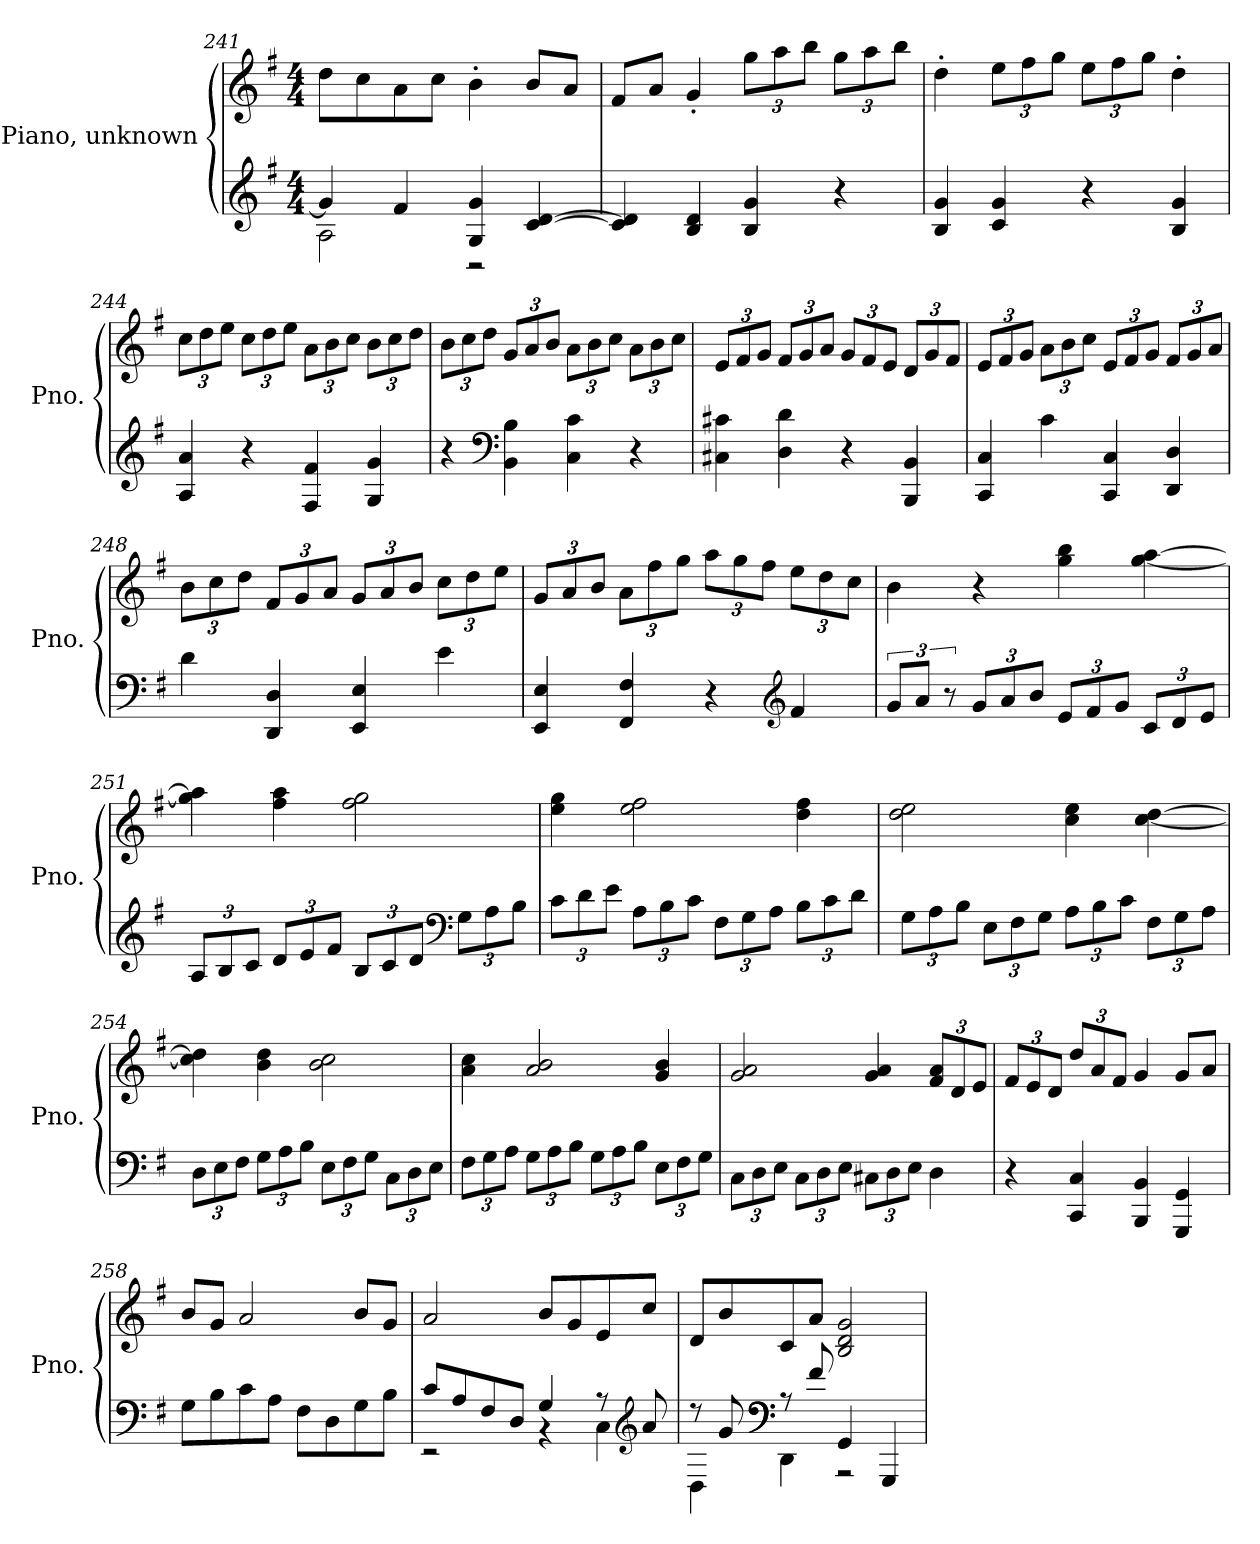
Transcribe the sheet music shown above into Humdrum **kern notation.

**kern	**kern
*part1	*part1
*staff2	*staff1
*I"Piano, unknown	*
*I'Pno.	*
*clefG2	*clefG2
*k[f#]	*k[f#]
*M4/4	*M4/4
=241	=241
*^	*
4g/]	2A\	8dd\L
.	.	8cc\
4f#/	.	8a\
.	.	8cc\J
4G/ 4g/	2r	4b'\
[4c/ [4d/	.	8b/L
.	.	8a/J
*v	*v	*
=242	=242
4c/] 4d/]	8f#/L
.	8a/J
4B/ 4d/	4g'/
*	*Xbrackettup
4B/ 4g/	12gg\L
.	12aa\
.	12bb\J
4r	12gg\L
.	12aa\
.	12bb\J
=243	=243
4B/ 4g/	4dd'\
4c/ 4g/	12ee\L
.	12ff#\
.	12gg\J
4r	12ee\L
.	12ff#\
.	12gg\J
4B/ 4g/	4dd'\
!!LO:LB:g=z
=244	=244
4A/ 4a/	12cc\L
.	12dd\
.	12ee\J
4r	12cc\L
.	12dd\
.	12ee\J
4F#/ 4f#/	12a\L
.	12b\
.	12cc\J
4G/ 4g/	12b\L
.	12cc\
.	12dd\J
=245	=245
4r	12b\L
.	12cc\
.	12dd\J
*clefF4	*
4BB\ 4B\	12g/L
.	12a/
.	12b/J
4C\ 4c\	12a\L
.	12b\
.	12cc\J
4r	12a\L
.	12b\
.	12cc\J
=246	=246
4C#X\ 4c#X\	12e/L
.	12f#/
.	12g/J
4D\ 4d\	12f#/L
.	12g/
.	12a/J
4r	12g/L
.	12f#/
.	12e/J
4BBB/ 4BB/	12d/L
.	12g/
.	12f#/J
!!LO:LB:g=z
=247	=247
4CC/ 4C/	12e/L
.	12f#/
.	12g/J
4c\	12a\L
.	12b\
.	12cc\J
4CC/ 4C/	12e/L
.	12f#/
.	12g/J
4DD/ 4D/	12f#/L
.	12g/
.	12a/J
=248	=248
4d\	12b\L
.	12cc\
.	12dd\J
4DD/ 4D/	12f#/L
.	12g/
.	12a/J
4EE/ 4E/	12g/L
.	12a/
.	12b/J
4e\	12cc\L
.	12dd\
.	12ee\J
=249	=249
4EE/ 4E/	12g/L
.	12a/
.	12b/J
4FF#/ 4F#/	12a\L
.	12ff#\
.	12gg\J
4r	12aa\L
.	12gg\
.	12ff#\J
*clefG2	*
4f#/	12ee\L
.	12dd\
.	12cc\J
!!LO:LB:g=z
=250	=250
12g/L	4b\
12a/J	.
12r	.
*Xbrackettup	*
12g/L	4r
12a/	.
12b/J	.
12e/L	4gg\ 4bb\
12f#/	.
12g/J	.
12c/L	[4gg\ [4aa\
12d/	.
12e/J	.
=251	=251
12A/L	4gg\] 4aa\]
12B/	.
12c/J	.
12d/L	4ff#\ 4aa\
12e/	.
12f#/J	.
12B/L	2ff#\ 2gg\
12c/	.
12d/J	.
*clefF4	*
12G\L	.
12A\	.
12B\J	.
=252	=252
12c\L	4ee\ 4gg\
12d\	.
12e\J	.
12A\L	2ee\ 2ff#\
12B\	.
12c\J	.
12F#\L	.
12G\	.
12A\J	.
12B\L	4dd\ 4ff#\
12c\	.
12d\J	.
!!LO:PB:g=z
=253	=253
12G\L	2dd\ 2ee\
12A\	.
12B\J	.
12E\L	.
12F#\	.
12G\J	.
12A\L	4cc\ 4ee\
12B\	.
12c\J	.
12F#\L	[4cc\ [4dd\
12G\	.
12A\J	.
=254	=254
12D\L	4cc\] 4dd\]
12E\	.
12F#\J	.
12G\L	4b\ 4dd\
12A\	.
12B\J	.
12E\L	2b\ 2cc\
12F#\	.
12G\J	.
12C\L	.
12D\	.
12E\J	.
=255	=255
12F#\L	4a\ 4cc\
12G\	.
12A\J	.
12G\L	2a/ 2b/
12A\	.
12B\J	.
12G\L	.
12A\	.
12B\J	.
12E\L	4g/ 4b/
12F#\	.
12G\J	.
!!LO:LB:g=z
=256	=256
12C\L	2g/ 2a/
12D\	.
12E\J	.
12C\L	.
12D\	.
12E\J	.
12C#X\L	4g/ 4a/
12D\	.
12E\J	.
4D\	12f#/ 12a/L
.	12d/
.	12e/J
=257	=257
4r	12f#/L
.	12e/
.	12d/J
4CC/ 4C/	12dd/L
.	12a/
.	12f#/J
4BBB/ 4BB/	4g/
4GGG/ 4GG/	8g/L
.	8a/J
=258	=258
8G\L	8b/L
8B\	8g/J
8c\	2a/
8A\J	.
8F#\L	.
8D\	.
8G\	8b/L
8B\J	8g/J
=259	=259
*^	*
8c/L	2r	2a/
8A/	.	.
8F#/	.	.
8D/J	.	.
4G/	4r	8b/L
.	.	8g/
8r	4C\	8e/
*clefG2	*	*
8a/	.	8cc/J
!!LO:LB:g=z
=260	=260	=260
8r	4D\	8d/L
8g/	.	8b/
*clefF4	*	*
8r	4DD\	8c/
8f#/	.	8a/J
4GG/	2r	2B/ 2d/ 2g/
4GGG/	.	.
*v	*v	*
=	=
*-	*-
